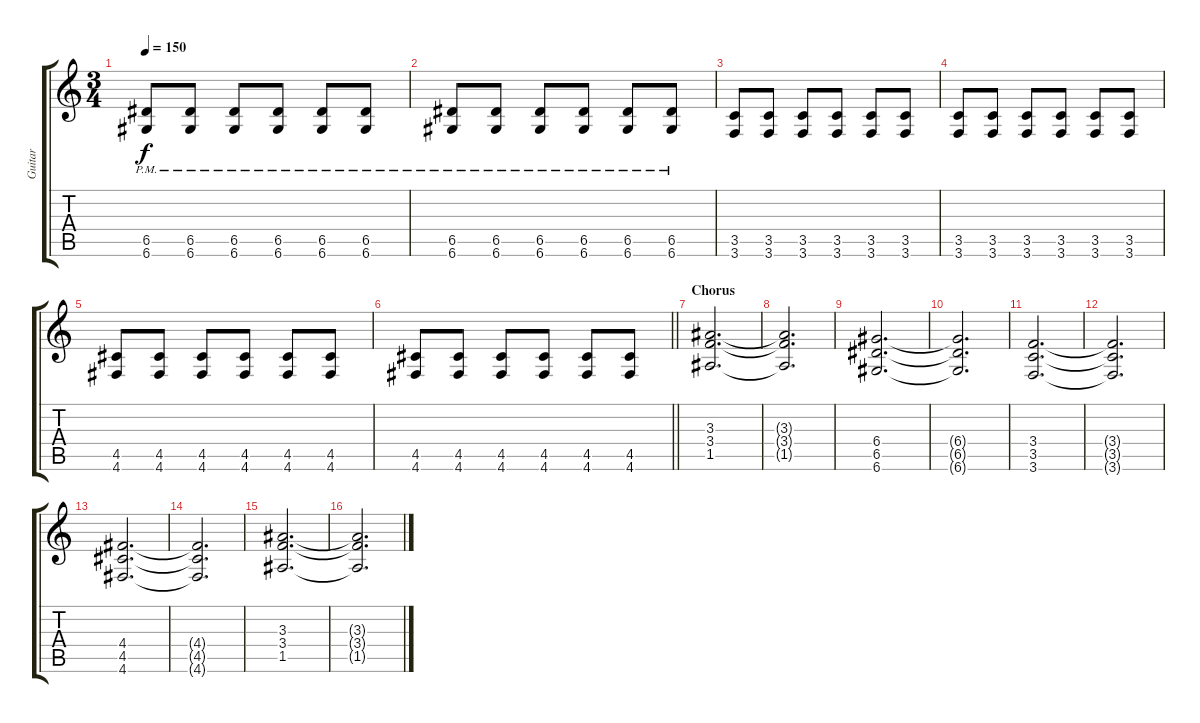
\track ("Guitar" "Guitar") {instrument distortionguitar}
\staff {score tabs}
\tuning (E4 B3 G3 D3 A2 D2) {hide}
\ts (3 4)
\tempo 150
\clef g2
\ks c
(6.5{pm} 6.6{pm}).8{dy f} (6.5{pm} 6.6{pm}).8 (6.5{pm} 6.6{pm}).8 (6.5{pm} 6.6{pm}).8 (6.5{pm} 6.6{pm}).8 (6.5{pm} 6.6{pm}).8 |
(6.5{pm} 6.6{pm}).8 (6.5{pm} 6.6{pm}).8 (6.5{pm} 6.6{pm}).8 (6.5{pm} 6.6{pm}).8 (6.5{pm} 6.6{pm}).8 (6.5{pm} 6.6{pm}).8 |
(3.5 3.6).8 (3.5 3.6).8 (3.5 3.6).8 (3.5 3.6).8 (3.5 3.6).8 (3.5 3.6).8 |
(3.5 3.6).8 (3.5 3.6).8 (3.5 3.6).8 (3.5 3.6).8 (3.5 3.6).8 (3.5 3.6).8 |
(4.5 4.6).8 (4.5 4.6).8 (4.5 4.6).8 (4.5 4.6).8 (4.5 4.6).8 (4.5 4.6).8 |
\barLineRight lightlight
(4.5 4.6).8 (4.5 4.6).8 (4.5 4.6).8 (4.5 4.6).8 (4.5 4.6).8 (4.5 4.6).8 |
\section ("" "Chorus")
(3.3 3.4 1.5).2{d} |
(3.3{t} 3.4{t} 1.5{t}).2{d} |
(6.4 6.5 6.6).2{d} |
(6.4{t} 6.5{t} 6.6{t}).2{d} |
(3.4 3.5 3.6).2{d} |
(3.4{t} 3.5{t} 3.6{t}).2{d} |
(4.4 4.5 4.6).2{d} |
(4.4{t} 4.5{t} 4.6{t}).2{d} |
(3.3 3.4 1.5).2{d} |
(3.3{t} 3.4{t} 1.5{t}).2{d}
